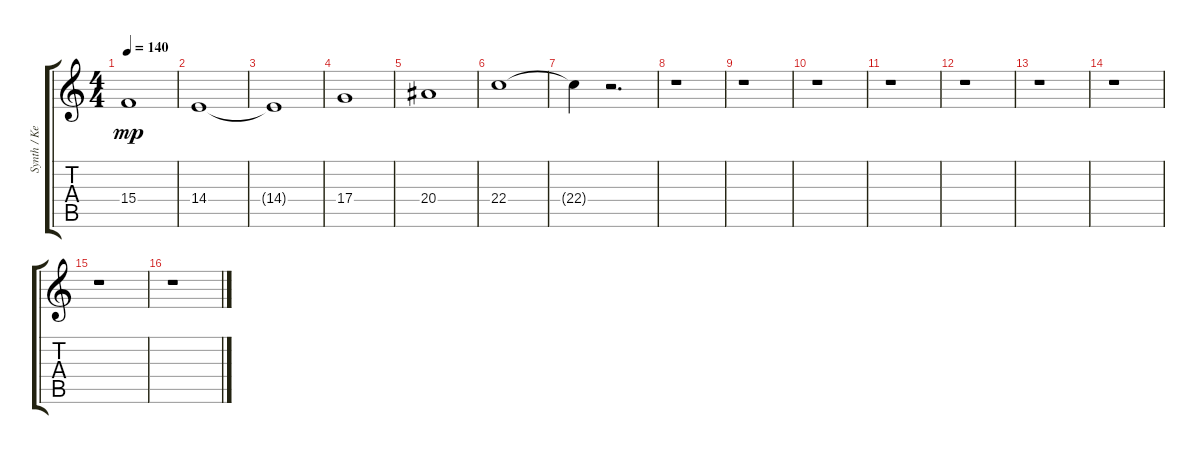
\track ("Synth / Keyboard" "Synth / Ke") {instrument choiraahs}
\staff {score tabs}
\tuning (E4 B3 G3 D3 A2 D2) {hide}
\ts (4 4)
\tempo 140
\clef g2
\ks c
15.4.1{dy mp} |
14.4.1 |
14.4{t}.1 |
17.4.1 |
20.4.1 |
22.4.1{instrument choiraahs} |
22.4{t}.4 r.2{d} |
r.1 |
r.1 |
r.1 |
r.1 |
r.1 |
r.1 |
r.1 |
r.1 |
r.1
